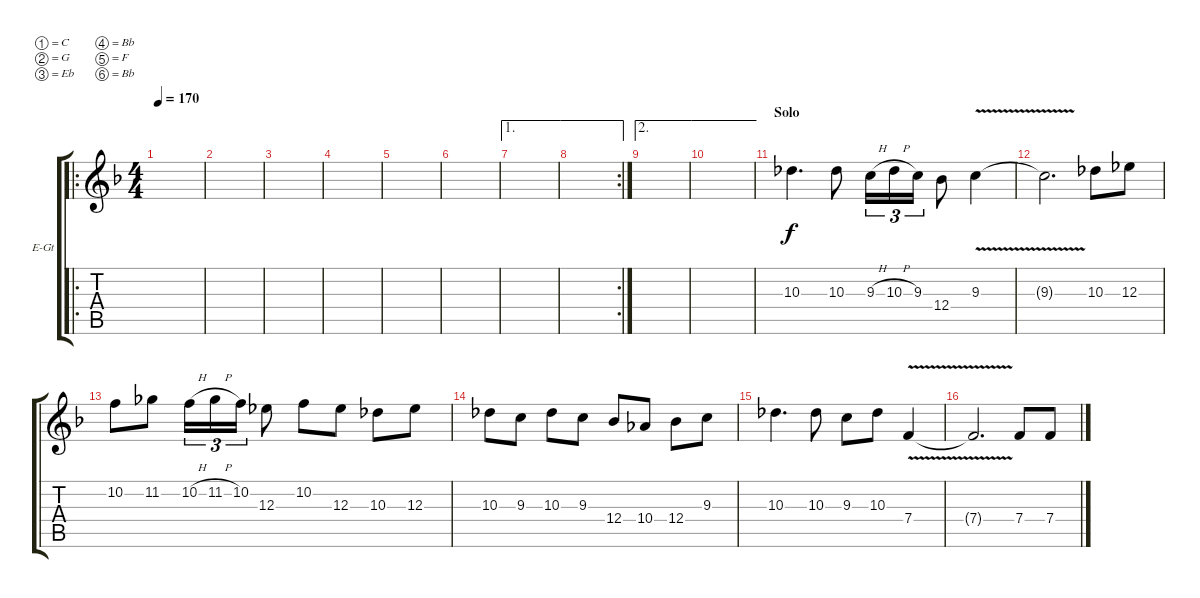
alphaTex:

\bracketExtendMode groupsimilarinstruments
\firstSystemTrackNameOrientation horizontal
\otherSystemsTrackNameOrientation horizontal
\track ("Björn Gelotte" "E-Gt") {instrument distortionguitar}
\staff {score tabs}
\tuning (C4 G3 Eb3 Bb2 F2 Bb1)
\ro
\ts (4 4)
\tempo 170
\clef g2
\scale
0.362745
\ks dminor
|
\scale
0.303922 |
\scale
0.333333 |
\scale
0.333333 |
\scale
0.333333 |
\scale
0.322917 |
\ae 1
\scale
0.322917 |
\ae 1
\rc 2
\scale
0.354167 |
\ae 2
\scale
0.196825 |
\ae 2
\scale
0.196825 |
\section ("" "Solo")
\scale
0.606349 10.3.4{d} 10.3.8 9.3{h}.16{tu (3 2)} 10.3{h}.16{tu (3 2)} 9.3.16{tu (3 2)} 12.4.8 9.3{v}.4 |
\scale
0.184211 9.3{v t}.2{d} 10.3.8 12.3.8 |
\scale
0.501645 10.2.8 11.2.8 10.2{h}.16{tu (3 2)} 11.2{h}.16{tu (3 2)} 10.2.16{tu (3 2)} 12.3.8 10.2.8 12.3.8 10.3.8 12.3.8 |
\scale
0.314145 10.3.8 9.3.8 10.3.8 9.3.8 12.4.8 10.4.8 12.4.8 9.3.8 |
\scale
0.37037 10.3.4{d} 10.3.8 9.3.8 10.3.8 7.4{v}.4 |
\scale
0.2849 7.4{v t}.2{d} 7.4.8 7.4.8
